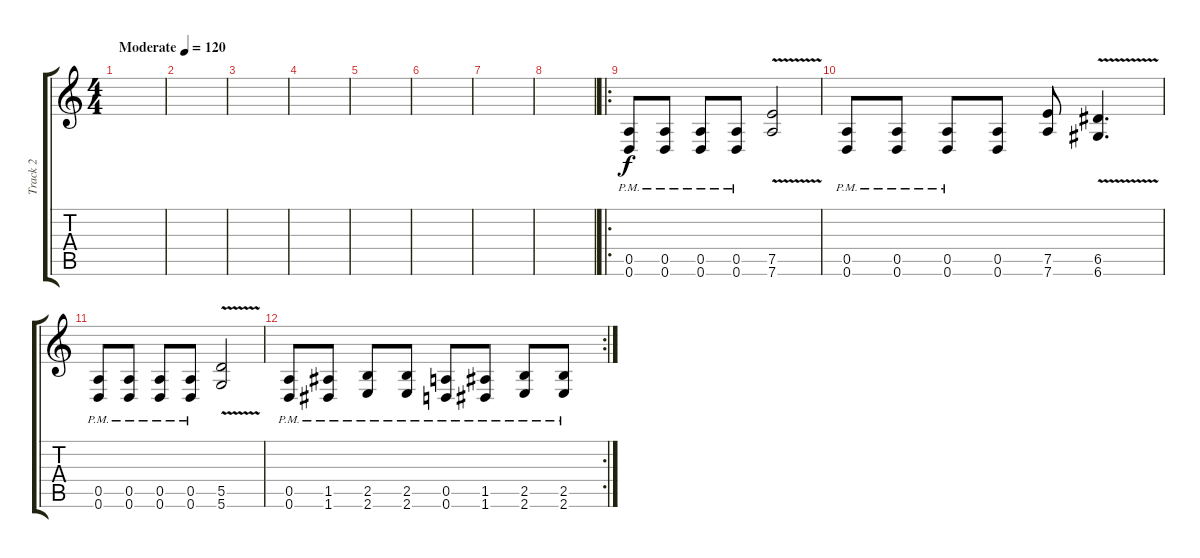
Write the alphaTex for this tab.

\track ("Track 2" "Track 2") {instrument distortionguitar}
\staff {score tabs}
\tuning (E4 B3 G3 D3 A2 D2) {hide}
\ts (4 4)
\tempo (120 "Moderate")
\clef g2
\ks c
|
|
|
|
|
|
|
|
\ro
(0.5 0.6{pm}).8 (0.5 0.6{pm}).8 (0.5 0.6{pm}).8 (0.5 0.6{pm}).8 (7.5 7.6{v}).2 |
(0.5 0.6{pm}).8 (0.5 0.6{pm}).8 (0.5 0.6{pm}).8 (0.5 0.6).8 (7.5 7.6).8 (6.5 6.6{v}).4{d} |
(0.5 0.6{pm}).8 (0.5 0.6{pm}).8 (0.5 0.6{pm}).8 (0.5 0.6{pm}).8 (5.5 5.6{v}).2 |
\rc 2
(0.5 0.6{pm}).8 (1.5 1.6{pm}).8 (2.5 2.6{pm}).8 (2.5 2.6{pm}).8 (0.5 0.6{pm}).8 (1.5 1.6{pm}).8 (2.5 2.6{pm}).8 (2.5 2.6{pm}).8
